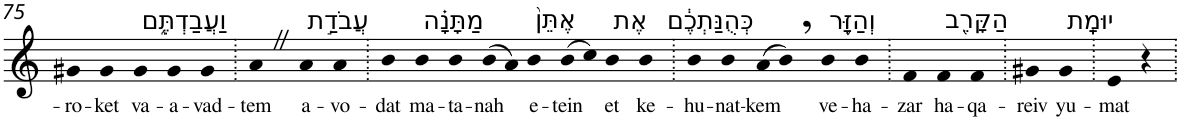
**kern	**text
*part1	*part1
*staff1	*staff1
*I"Piano	*
*I'Pno	*
!!LO:PB:g=z
*clefG2	*
*k[]	*
=75	=75
!	!LO:LY:b
4g#X	-ro-
!	!LO:LY:b
4g#	-ket
!LO:TX:a:t=וַעֲבַדְתֶּ֑ם	!
!	!LO:LY:b
4g#	va-
!	!LO:LY:b
4g#	-a-
!	!LO:LY:b
4g#	-vad-
=76.	=76.
!	!LO:LY:b
4aZ	-tem
!LO:TX:a:t=עֲבֹדַ֣ת	!
!	!LO:LY:b
4a	a-
!	!LO:LY:b
4a	-vo-
=77.	=77.
!	!LO:LY:b
4b	-dat
!LO:TX:a:t=מַתָּנָ֗ה	!
!	!LO:LY:b
4b	ma-
!	!LO:LY:b
4b	-ta-
!	!LO:LY:b
(>8b	-nah
8a)	.
!LO:TX:a:t=אֶתֵּן֙	!
!	!LO:LY:b
4b	e-
!	!LO:LY:b
(>8b	-tein
8cc)	.
!LO:TX:a:t=אֶת	!
!	!LO:LY:b
4b	et
!LO:TX:a:t=כְּהֻנַּתְכֶ֔ם	!
!	!LO:LY:b
4b	ke-
=78.	=78.
!	!LO:LY:b
4b	-hu-
!	!LO:LY:b
4b	-nat-
!	!LO:LY:b
(>8a	-kem
8b,)	.
!LO:TX:a:t=וְהַזָּ֥ר	!
!	!LO:LY:b
4b	ve-
!	!LO:LY:b
4b	-ha-
=79.	=79.
!	!LO:LY:b
4f	-zar
!LO:TX:a:t=הַקָּרֵ֖ב	!
!	!LO:LY:b
4f	ha-
!	!LO:LY:b
4f	-qa-
=80.	=80.
!	!LO:LY:b
4g#X	-reiv
!LO:TX:a:t=יוּמָֽת	!
!	!LO:LY:b
4g#	yu-
=81.	=81.
!	!LO:LY:b
4e	-mat
4r	.
=.	=.
*-	*-
